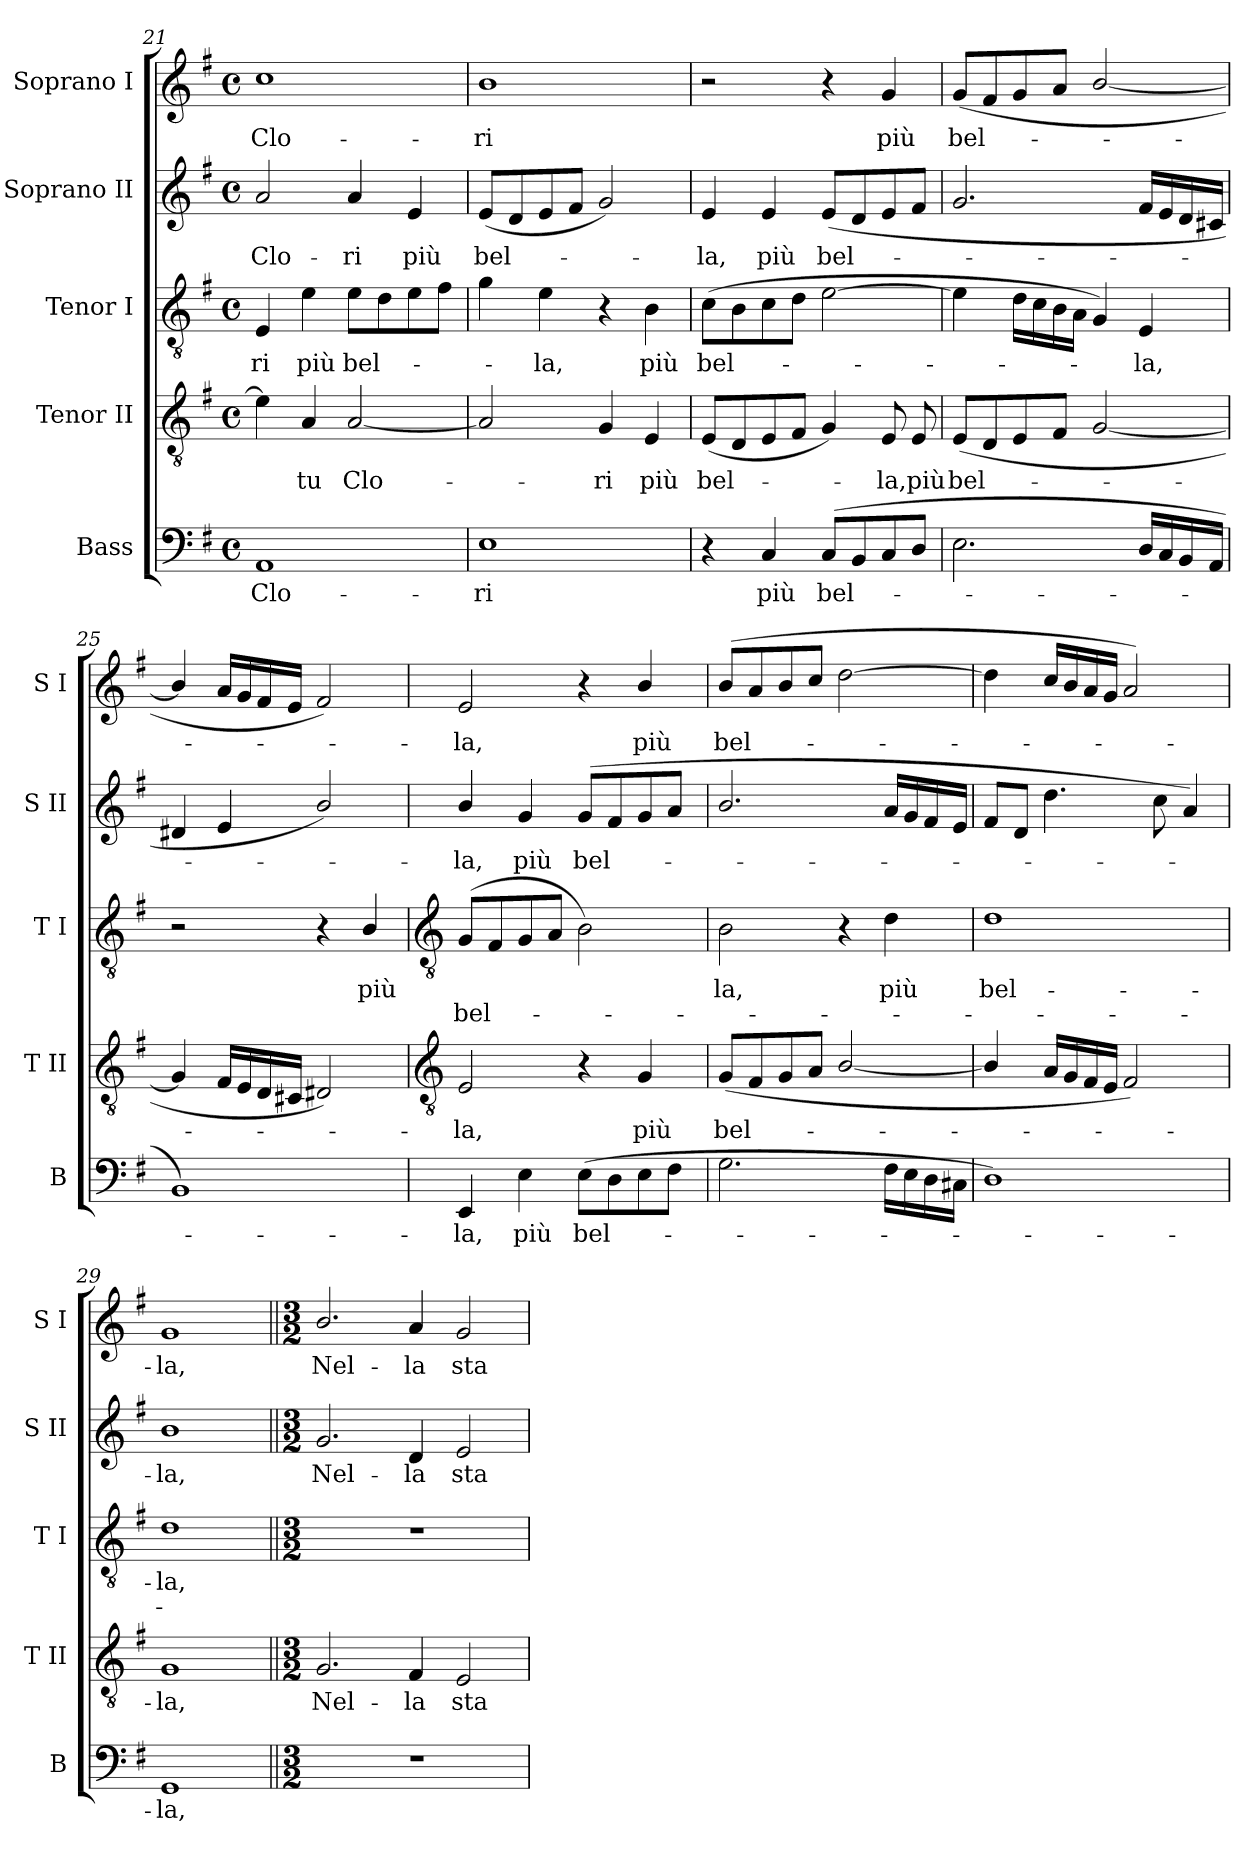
**kern	**text	**kern	**text	**kern	**text	**text	**kern	**text	**kern	**text
*part5	*part5	*part4	*part4	*part3	*part3	*part3	*part2	*part2	*part1	*part1
*staff5	*staff5	*staff4	*staff4	*staff3	*staff3	*staff3	*staff2	*staff2	*staff1	*staff1
*I"Bass	*	*I"Tenor II	*	*I"Tenor I	*	*	*I"Soprano II	*	*I"Soprano I	*
*I'B	*	*I'T II	*	*I'T I	*	*	*I'S II	*	*I'S I	*
!!LO:LB:g=z
*clefF4	*	*clefGv2	*	*clefGv2	*	*	*clefG2	*	*clefG2	*
*k[f#]	*	*k[f#]	*	*k[f#]	*	*	*k[f#]	*	*k[f#]	*
*G:	*	*G:	*	*G:	*	*	*G:	*	*G:	*
*M4/4	*	*M4/4	*	*M4/4	*	*	*M4/4	*	*M4/4	*
*met(c)	*	*met(c)	*	*met(c)	*	*	*met(c)	*	*met(c)	*
=21	=21	=21	=21	=21	=21	=21	=21	=21	=21	=21
!	!LO:LY:b	!	!	!	!LO:LY:b	!	!	!LO:LY:b	!	!LO:LY:b
1AA	Clo-	4e]	.	4E	-ri	.	2a	Clo-	1cc	Clo-
!	!	!	!LO:LY:b	!	!LO:LY:b	!	!	!	!	!
.	.	4A	tu	4e	più	.	.	.	.	.
!	!	!	!LO:LY:b	!	!LO:LY:b	!	!	!LO:LY:b	!	!
.	.	[2A	Clo-	8eL	bel-	.	4a	-ri	.	.
.	.	.	.	8d	.	.	.	.	.	.
!	!	!	!	!	!	!	!	!LO:LY:b	!	!
.	.	.	.	8e	.	.	4e	più	.	.
.	.	.	.	8f#J	.	.	.	.	.	.
=22	=22	=22	=22	=22	=22	=22	=22	=22	=22	=22
!	!LO:LY:b	!	!	!	!	!	!	!LO:LY:b	!	!LO:LY:b
1E	-ri	2A]	.	4g\	.	.	(<8eL	bel-	1b	-ri
.	.	.	.	.	.	.	8d	.	.	.
!	!	!	!	!	!LO:LY:b	!	!	!	!	!
.	.	.	.	4e	la,	.	8e	.	.	.
.	.	.	.	.	.	.	8f#J	.	.	.
!	!	!	!LO:LY:b	!	!	!	!	!	!	!
.	.	4G/	ri	4r	.	.	2g/)	.	.	.
!	!	!	!LO:LY:b	!	!LO:LY:b	!	!	!	!	!
.	.	4E	più	4B	più	.	.	.	.	.
=23	=23	=23	=23	=23	=23	=23	=23	=23	=23	=23
!	!	!	!LO:LY:b	!	!LO:LY:b	!	!	!LO:LY:b	!	!
4r	.	(<8EL	bel-	(>8cL	bel-	.	4e	la,	2r	.
.	.	8D	.	8B	.	.	.	.	.	.
!	!LO:LY:b	!	!	!	!	!	!	!LO:LY:b	!	!
4C	più	8E	.	8c	.	.	4e	più	.	.
.	.	8F#J	.	8dJ	.	.	.	.	.	.
!	!LO:LY:b	!	!	!	!	!	!	!LO:LY:b	!	!
(<8CL	bel-	4G/)	.	[2e	.	.	(<8eL	bel-	4r	.
8BB	.	.	.	.	.	.	8d	.	.	.
!	!	!	!LO:LY:b	!	!	!	!	!	!	!LO:LY:b
8C	.	8E	la,	.	.	.	8e	.	4g/	più
!	!	!	!LO:LY:b	!	!	!	!	!	!	!
8DJ	.	8E	più	.	.	.	8f#J	.	.	.
=24	=24	=24	=24	=24	=24	=24	=24	=24	=24	=24
!	!	!	!LO:LY:b	!	!	!	!	!	!	!LO:LY:b
2.E	.	(<8EL	bel-	4e]	.	.	2.g/	.	(<8g/L	bel-
.	.	8D	.	.	.	.	.	.	8f#/	.
.	.	8E	.	16dLL	.	.	.	.	8g/	.
.	.	.	.	16c	.	.	.	.	.	.
.	.	8F#J	.	16B	.	.	.	.	8a/J	.
.	.	.	.	16AJJ	.	.	.	.	.	.
.	.	[2G/	.	4G)	.	.	.	.	[2b/	.
!	!	!	!	!	!LO:LY:b	!	!	!	!	!
16DLL	.	.	.	4E	la,	.	16f#LL	.	.	.
16C	.	.	.	.	.	.	16e	.	.	.
16BB	.	.	.	.	.	.	16d	.	.	.
16AAJJ	.	.	.	.	.	.	16c#XJJ	.	.	.
=25	=25	=25	=25	=25	=25	=25	=25	=25	=25	=25
1BB)	.	4G/]	.	2r	.	.	4d#X	.	4b/]	.
.	.	16F#LL	.	.	.	.	4e	.	16aLL	.
.	.	16E	.	.	.	.	.	.	16g	.
.	.	16D	.	.	.	.	.	.	16f#	.
.	.	16C#XJJ	.	.	.	.	.	.	16eJJ	.
.	.	2D#X)	.	4r	.	.	2b/)	.	2f#)	.
!	!	!	!	!	!LO:LY:b	!	!	!	!	!
.	.	.	.	4B/	più	.	.	.	.	.
!!LO:LB:g=z
=26	=26	=26	=26	=26	=26	=26	=26	=26	=26	=26
*	*	*clefGv2	*	*clefGv2	*	*	*	*	*	*
!	!LO:LY:b	!	!LO:LY:b	!	!	!LO:LY:b	!	!LO:LY:b	!	!LO:LY:b
4EE	la,	2E	la,	(<8GL	.	bel-	4b/	la,	2e	la,
.	.	.	.	8F#	.	.	.	.	.	.
!	!LO:LY:b	!	!	!	!	!	!	!LO:LY:b	!	!
4E	più	.	.	8G	.	.	4g/	più	.	.
.	.	.	.	8AJ	.	.	.	.	.	.
!	!LO:LY:b	!	!	!	!	!	!	!LO:LY:b	!	!
(>8EL	bel-	4r	.	2B)	.	.	(<8g/L	bel-	4r	.
8D	.	.	.	.	.	.	8f#/	.	.	.
!	!	!	!LO:LY:b	!	!	!	!	!	!	!LO:LY:b
8E	.	4G/	più	.	.	.	8g/	.	4b/	più
8F#J	.	.	.	.	.	.	8a/J	.	.	.
=27	=27	=27	=27	=27	=27	=27	=27	=27	=27	=27
!	!	!	!LO:LY:b	!	!LO:LY:b	!	!	!	!	!LO:LY:b
2.G	.	(<8G/L	bel-	2B	la,	.	2.b/	.	(<8b/L	bel-
.	.	8F#/	.	.	.	.	.	.	8a/	.
.	.	8G/	.	.	.	.	.	.	8b/	.
.	.	8A/J	.	.	.	.	.	.	8cc/J	.
.	.	[2B/	.	4r	.	.	.	.	[2dd	.
!	!	!	!	!	!LO:LY:b	!	!	!	!	!
16F#LL	.	.	.	4d	più	.	16aLL	.	.	.
16E	.	.	.	.	.	.	16g	.	.	.
16D	.	.	.	.	.	.	16f#	.	.	.
16C#XJJ	.	.	.	.	.	.	16eJJ	.	.	.
=28	=28	=28	=28	=28	=28	=28	=28	=28	=28	=28
!	!	!	!	!	!LO:LY:b	!	!	!	!	!
1D)	.	4B/]	.	1d	bel-	.	8f#L	.	4dd]	.
.	.	.	.	.	.	.	8dJ	.	.	.
.	.	16ALL	.	.	.	.	4.dd	.	16ccLL	.
.	.	16G	.	.	.	.	.	.	16b	.
.	.	16F#	.	.	.	.	.	.	16a	.
.	.	16EJJ	.	.	.	.	.	.	16gJJ	.
.	.	2F#)	.	.	.	.	.	.	2a)	.
.	.	.	.	.	.	.	8cc	.	.	.
.	.	.	.	.	.	.	4a)	.	.	.
=29	=29	=29	=29	=29	=29	=29	=29	=29	=29	=29
!	!LO:LY:b	!	!LO:LY:b	!	!LO:LY:b	!	!	!LO:LY:b	!	!LO:LY:b
1GG	la,	1G	la,	1d	-la,	.	1b	la,	1g	la,
=30||	=30||	=30||	=30||	=30||	=30||	=30||	=30||	=30||	=30||	=30||
*M3/2	*	*M3/2	*	*M3/2	*	*	*M3/2	*	*M3/2	*
!	!	!	!LO:LY:b	!	!	!	!	!LO:LY:b	!	!LO:LY:b
1.r	.	2.G/	Nel-	1.r	.	.	2.g/	Nel-	2.b/	Nel-
!	!	!	!LO:LY:b	!	!	!	!	!LO:LY:b	!	!LO:LY:b
.	.	4F#	-la	.	.	.	4d	-la	4a	-la
!	!	!	!LO:LY:b	!	!	!	!	!LO:LY:b	!	!LO:LY:b
.	.	2E	sta-	.	.	.	2e	sta-	2g/	sta-
=	=	=	=	=	=	=	=	=	=	=
*-	*-	*-	*-	*-	*-	*-	*-	*-	*-	*-
